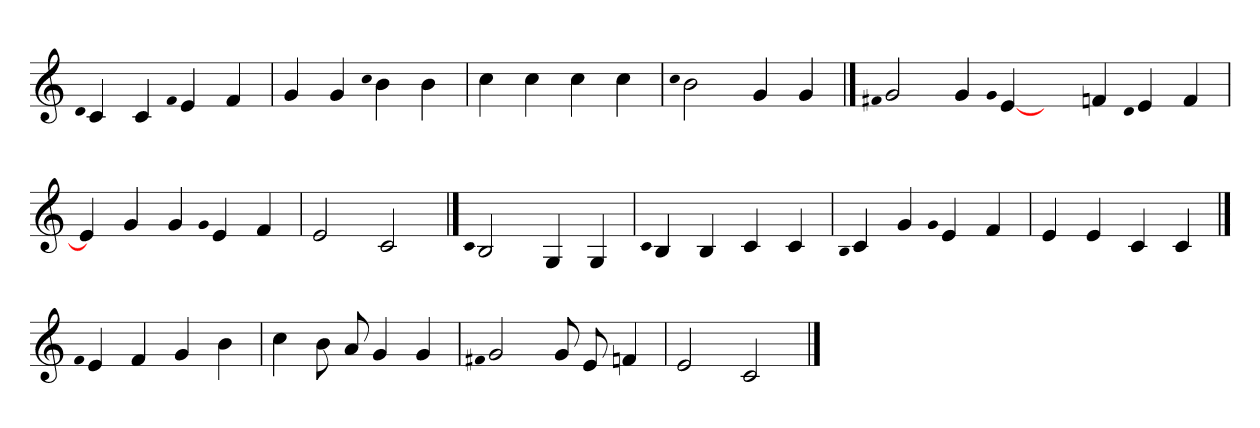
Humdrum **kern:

**kern
*part1
*staff1
=1
qd
4c
4c
qf
4e
4f
=
4g
4g
qcc
4b
4b
=
4cc
4cc
4cc
4cc
=
qcc
2b
4g
4g
==2
qf#X
2g
4g
qg
[4e
4ryy
4fn
qd
4e
4f
=
4e]
4g
4g
qg
4e
4f
=
2e
2c
==3
qc
2B
4G
4G
=
qc
4B
4B
4c
4c
=
qB
4c
4g
qg
4e
4f
=
4e
4e
4c
4c
==4
qf
4e
4f
4g
4b
=
4cc
8b
8a
4g
4g
=
qf#X
2g
8g
8e
4fn
=
2e
2c
==
*-
